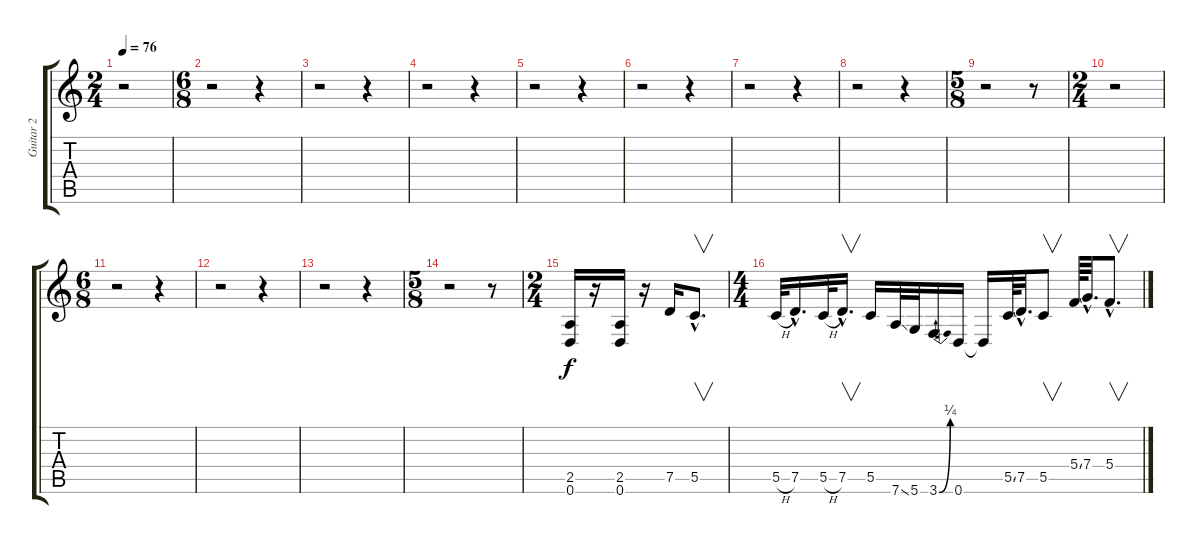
\track ("Guitar 2" "Guitar 2") {instrument distortionguitar}
\staff {score tabs}
\tuning (D4 A3 F3 C3 G2 D2) {hide}
\ts (2 4)
\tempo 76
\clef g2
\ks c
r.2{dy f} |
\ts (6 8)
r.2 r.4 |
r.2 r.4 |
r.2 r.4 |
r.2 r.4 |
r.2 r.4 |
r.2 r.4 |
r.2 r.4 |
\ts (5 8)
r.2 r.8 |
\ts (2 4)
r.2 |
\ts (6 8)
r.2 r.4 |
r.2 r.4 |
r.2 r.4 |
\ts (5 8)
r.2 r.8 |
\ts (2 4)
(2.5 0.6).16 r.16 (2.5 0.6).16 r.16 7.5.16 5.5{hac}.8{v d} |
\ts (4 4)
5.5{h}.32 7.5{hac}.16{d} 5.5{h}.32 7.5{hac}.16{v d} 5.5.16 7.6{ss}.32 5.6.32 3.6{be (bend 0 0 60 1)}.16 0.6.16 0.6{t}.16 5.5{ss}.64 7.5{hac}.32{d} 5.5.8{v} 5.4{ss}.64 7.4{hac}.32{d} 5.4{hac}.8{v d}
